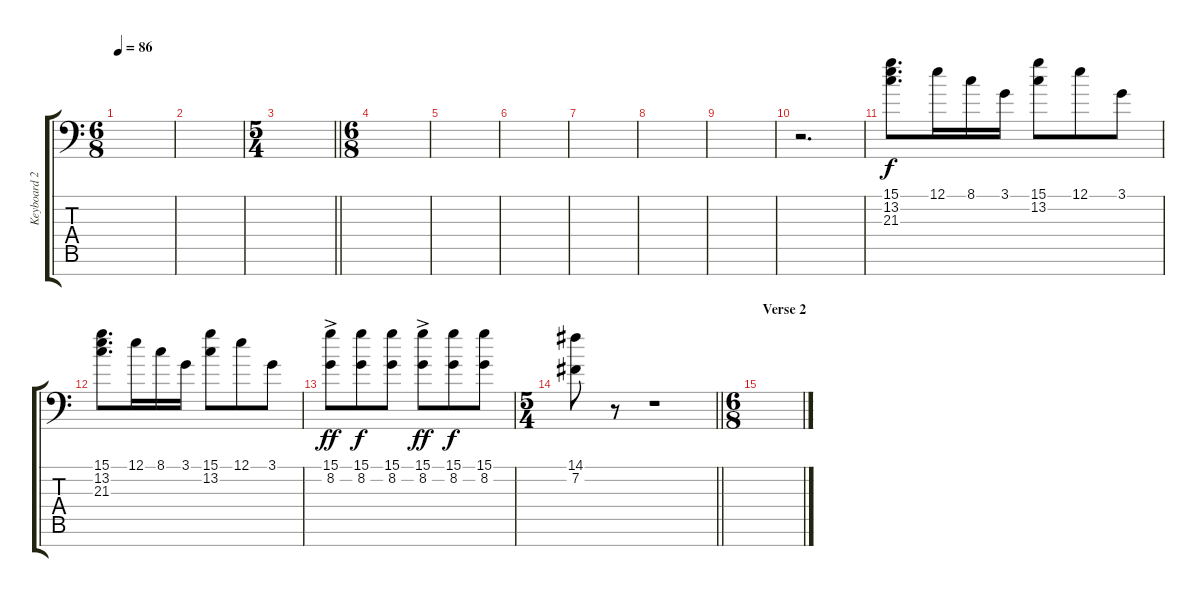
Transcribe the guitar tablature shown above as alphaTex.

\track ("Keyboard 2" "Keyboard 2") {instrument lead2sawtooth}
\staff {score tabs}
\tuning (E4 B3 G3 D3 A2 E2 C-1) {hide}
\ts (6 8)
\tempo 86
\clef f4
\ks c
|
|
\ts (5 4)
\barLineRight lightlight
|
\ts (6 8)
|
|
|
|
|
|
r.2{d instrument acousticgrandpiano} |
(15.1 13.2 21.3).8{d dy f} 12.1.16 8.1.16 3.1.16 (15.1 13.2).8 12.1.8 3.1.8 |
(15.1 13.2 21.3).8{d} 12.1.16 8.1.16 3.1.16 (15.1 13.2).8 12.1.8 3.1.8 |
(15.1{ac} 8.2).8{dy ff} (15.1 8.2).8{dy f} (15.1 8.2).8 (15.1{ac} 8.2).8{dy ff} (15.1 8.2).8{dy f} (15.1 8.2).8 |
\ts (5 4)
\barLineRight lightlight
(14.1 7.2).8 r.8 r.1 |
\ts (6 8)
\section ("" "Verse 2")
